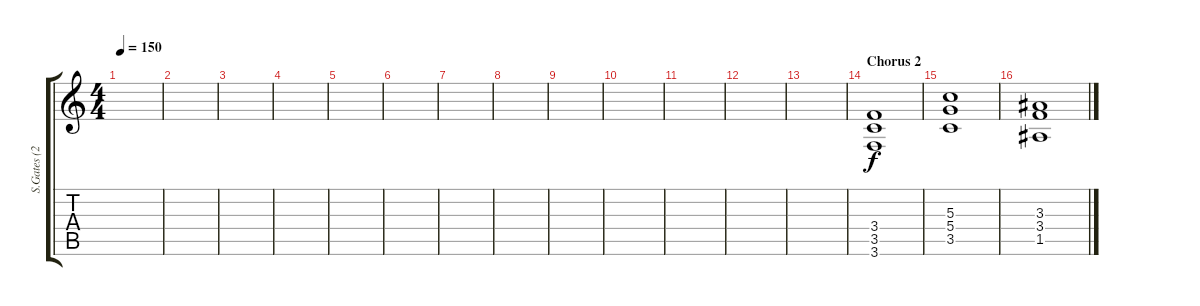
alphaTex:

\track ("S.Gates (2)" "S.Gates (2") {instrument distortionguitar}
\staff {score tabs}
\tuning (E4 B3 G3 D3 A2 D2) {hide}
\ts (4 4)
\tempo 150
\clef g2
\ks c
|
|
|
|
|
|
|
|
|
|
|
|
|
\section ("" "Chorus 2")
(3.4 3.5 3.6).1{instrument distortionguitar} |
(5.3 5.4 3.5).1 |
(3.3 3.4 1.5).1
